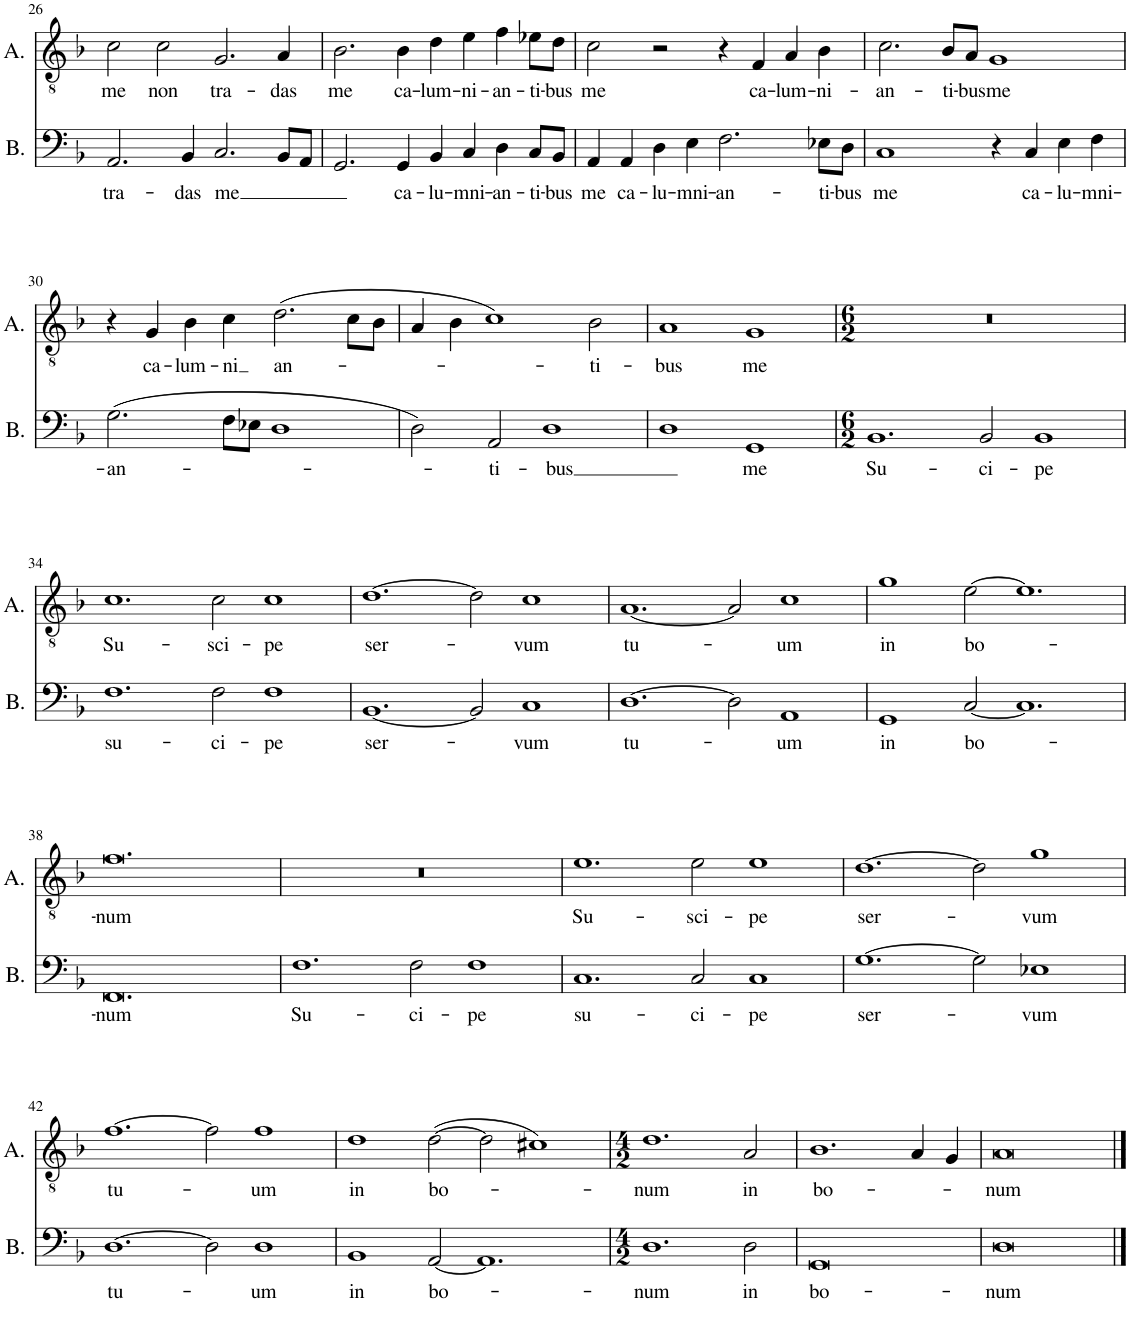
**kern	**text	**kern	**text
*part2	*part2	*part1	*part1
*staff2	*staff2	*staff1	*staff1
*I"Basse	*	*I"Alto	*
*I'B.	*	*I'A.	*
!!LO:PB:g=z
*clefF4	*	*clefGv2	*
*k[b-]	*	*k[b-]	*
*M4/2	*	*M4/2	*
=26	=26	=26	=26
!	!LO:LY:b	!	!LO:LY:b
2.AA/	tra-	2c\	me
!	!	!	!LO:LY:b
.	.	2c\	non
!	!LO:LY:b	!	!
4BB-/	-das	.	.
!	!LO:LY:b	!	!LO:LY:b
2.C/	me	2.G/	tra-
!	!	!	!LO:LY:b
8BB-/L	.	4A/	-das
8AA/J	.	.	.
=27	=27	=27	=27
!	!	!	!LO:LY:b
2.GG/	.	2.B-\	me
!	!LO:LY:b	!	!LO:LY:b
4GG/	ca-	4B-\	ca-
!	!LO:LY:b	!	!LO:LY:b
4BB-/	-lu-	4d\	-lum-
!	!LO:LY:b	!	!LO:LY:b
4C/	-mni-	4e\	-ni-
!	!LO:LY:b	!	!LO:LY:b
4D\	-an-	4f\	-an-
!	!LO:LY:b	!	!LO:LY:b
8C/L	-ti-	8e-X\L	-ti-
!	!LO:LY:b	!	!LO:LY:b
8BB-/J	-bus	8d\J	-bus
=28	=28	=28	=28
!	!LO:LY:b	!	!LO:LY:b
4AA/	me	2c\	me
!	!LO:LY:b	!	!
4AA/	ca-	.	.
!	!LO:LY:b	!	!
4D\	-lu-	2r	.
!	!LO:LY:b	!	!
4E\	-mni-	.	.
!	!LO:LY:b	!	!
2.F\	-an-	4r	.
!	!	!	!LO:LY:b
.	.	4F/	ca-
!	!	!	!LO:LY:b
.	.	4A/	-lum-
!	!LO:LY:b	!	!LO:LY:b
8E-X\L	-ti-	4B-\	-ni-
!	!LO:LY:b	!	!
8D\J	-bus	.	.
=29	=29	=29	=29
!	!LO:LY:b	!	!LO:LY:b
1C	me	2.c\	-an-
!	!	!	!LO:LY:b
.	.	8B-/L	-ti-
!	!	!	!LO:LY:b
.	.	8A/J	-bus
!	!	!	!LO:LY:b
4r	.	1G	me
!	!LO:LY:b	!	!
4C/	ca-	.	.
!	!LO:LY:b	!	!
4E\	-lu-	.	.
!	!LO:LY:b	!	!
4F\	-mni-	.	.
!!LO:LB:g=z
=30	=30	=30	=30
!	!LO:LY:b	!	!
(2.G\	-an-	4r	.
!	!	!	!LO:LY:b
.	.	4G/	ca-
!	!	!	!LO:LY:b
.	.	4B-\	-lum-
!	!	!	!LO:LY:b
8F\L	.	4c\	-ni
8E-X\J	.	.	.
!	!	!	!LO:LY:b
1D	.	(2.d\	an-
.	.	8c\L	.
.	.	8B-\J	.
=31	=31	=31	=31
2D\)	.	4A/	.
.	.	4B-\	.
!	!LO:LY:b	!	!
2AA/	-ti-	1c)	.
!	!LO:LY:b	!	!
1D	-bus	.	.
!	!	!	!LO:LY:b
.	.	2B-\	-ti-
=32	=32	=32	=32
!	!	!	!LO:LY:b
1D	.	1A	-bus
!	!LO:LY:b	!	!LO:LY:b
1GG	me	1G	me
=33	=33	=33	=33
*M6/2	*	*M6/2	*
!	!LO:LY:b	!	!
1.BB-	Su-	0.r	.
!	!LO:LY:b	!	!
2BB-/	-ci-	.	.
!	!LO:LY:b	!	!
1BB-	-pe	.	.
!!LO:LB:g=z
=34	=34	=34	=34
!	!LO:LY:b	!	!LO:LY:b
1.F	su-	1.c	Su-
!	!LO:LY:b	!	!LO:LY:b
2F\	-ci-	2c\	-sci-
!	!LO:LY:b	!	!LO:LY:b
1F	-pe	1c	-pe
=35	=35	=35	=35
!	!LO:LY:b	!	!LO:LY:b
[1.BB-	ser-	[1.d	ser-
2BB-/]	.	2d\]	.
!	!LO:LY:b	!	!LO:LY:b
1C	-vum	1c	-vum
=36	=36	=36	=36
!	!LO:LY:b	!	!LO:LY:b
[1.D	tu-	[1.A	tu-
2D\]	.	2A/]	.
!	!LO:LY:b	!	!LO:LY:b
1AA	-um	1c	-um
=37	=37	=37	=37
!	!LO:LY:b	!	!LO:LY:b
1GG	in	1g	in
!	!LO:LY:b	!	!LO:LY:b
[2C/	bo-	[2e\	bo-
1.C]	.	1.e]	.
!!LO:LB:g=z
=38	=38	=38	=38
!	!LO:LY:b	!	!LO:LY:b
0.FF	-num	0.f	-num
=39	=39	=39	=39
!	!LO:LY:b	!	!
1.F	Su-	0.r	.
!	!LO:LY:b	!	!
2F\	-ci-	.	.
!	!LO:LY:b	!	!
1F	-pe	.	.
=40	=40	=40	=40
!	!LO:LY:b	!	!LO:LY:b
1.C	su-	1.e	Su-
!	!LO:LY:b	!	!LO:LY:b
2C/	-ci-	2e\	-sci-
!	!LO:LY:b	!	!LO:LY:b
1C	-pe	1e	-pe
=41	=41	=41	=41
!	!LO:LY:b	!	!LO:LY:b
[1.G	ser-	[1.d	ser-
2G\]	.	2d\]	.
!	!LO:LY:b	!	!LO:LY:b
1E-X	-vum	1g	-vum
!!LO:LB:g=z
=42	=42	=42	=42
!	!LO:LY:b	!	!LO:LY:b
[1.D	tu-	[1.f	tu-
2D\]	.	2f\]	.
!	!LO:LY:b	!	!LO:LY:b
1D	-um	1f	-um
=43	=43	=43	=43
!	!LO:LY:b	!	!LO:LY:b
1BB-	in	1d	in
!	!LO:LY:b	!	!LO:LY:b
[2AA/	bo-	([2d\	bo-
1.AA]	.	2d\]	.
.	.	1c#X)	.
=44	=44	=44	=44
*M4/2	*	*M4/2	*
!	!LO:LY:b	!	!LO:LY:b
1.D	-num	1.d	-num
!	!LO:LY:b	!	!LO:LY:b
2D\	in	2A/	in
=45	=45	=45	=45
!	!LO:LY:b	!	!LO:LY:b
0GG	bo-	1.B-	bo-
.	.	4A/	.
.	.	4G/	.
=46	=46	=46	=46
!	!LO:LY:b	!	!LO:LY:b
0D	-num	0A	-num
==	==	==	==
*-	*-	*-	*-
